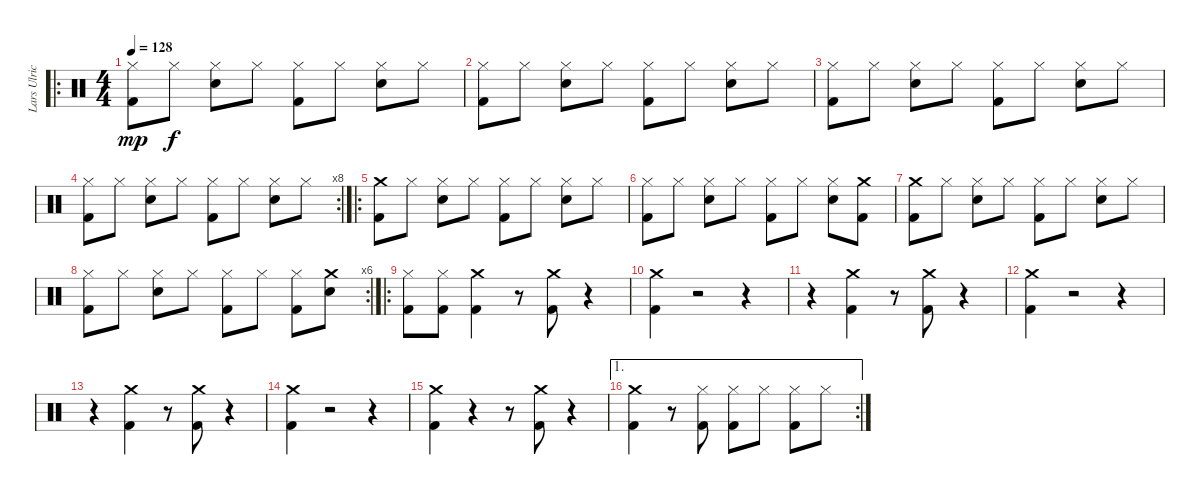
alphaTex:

\track ("Lars Ulrich (Drums)" "Lars Ulric") {instrument percussion}
\staff {score}
\articulation defaults
\ro
\ts (4 4)
\tempo 128
\clef neutral
\ks c
("Kick (hit) 2" "Hi-Hat (closed)").8{dy mp} "Hi-Hat (closed)".8{dy f} ("Snare (hit) 2" "Hi-Hat (closed)").8 "Hi-Hat (closed)".8 ("Kick (hit) 2" "Hi-Hat (closed)").8 "Hi-Hat (closed)".8 ("Snare (hit) 2" "Hi-Hat (closed)").8 "Hi-Hat (closed)".8 |
("Kick (hit) 2" "Hi-Hat (closed)").8 "Hi-Hat (closed)".8 ("Snare (hit) 2" "Hi-Hat (closed)").8 "Hi-Hat (closed)".8 ("Kick (hit) 2" "Hi-Hat (closed)").8 "Hi-Hat (closed)".8 ("Snare (hit) 2" "Hi-Hat (closed)").8 "Hi-Hat (closed)".8 |
("Kick (hit) 2" "Hi-Hat (closed)").8 "Hi-Hat (closed)".8 ("Snare (hit) 2" "Hi-Hat (closed)").8 "Hi-Hat (closed)".8 ("Kick (hit) 2" "Hi-Hat (closed)").8 "Hi-Hat (closed)".8 ("Snare (hit) 2" "Hi-Hat (closed)").8 "Hi-Hat (closed)".8 |
\rc 8
("Kick (hit) 2" "Hi-Hat (closed)").8 "Hi-Hat (closed)".8 ("Snare (hit) 2" "Hi-Hat (closed)").8 "Hi-Hat (closed)".8 ("Kick (hit) 2" "Hi-Hat (closed)").8 "Hi-Hat (closed)".8 ("Snare (hit) 2" "Hi-Hat (closed)").8 "Hi-Hat (closed)".8 |
\ro
("Crash medium (hit)" "Kick (hit) 2").8 "Hi-Hat (closed)".8 ("Snare (hit) 2" "Hi-Hat (closed)").8 "Hi-Hat (closed)".8 ("Kick (hit) 2" "Hi-Hat (closed)").8 "Hi-Hat (closed)".8 ("Snare (hit) 2" "Hi-Hat (closed)").8 "Hi-Hat (closed)".8 |
("Kick (hit) 2" "Hi-Hat (closed)").8 "Hi-Hat (closed)".8 ("Snare (hit) 2" "Hi-Hat (closed)").8 "Hi-Hat (closed)".8 ("Kick (hit) 2" "Hi-Hat (closed)").8 "Hi-Hat (closed)".8 ("Snare (hit) 2" "Hi-Hat (closed)").8 ("Crash medium (hit)" "Kick (hit) 2").8 |
("Crash medium (hit)" "Kick (hit) 2").8 "Hi-Hat (closed)".8 ("Snare (hit) 2" "Hi-Hat (closed)").8 "Hi-Hat (closed)".8 ("Kick (hit) 2" "Hi-Hat (closed)").8 "Hi-Hat (closed)".8 ("Snare (hit) 2" "Hi-Hat (closed)").8 "Hi-Hat (closed)".8 |
\rc 6
("Kick (hit) 2" "Hi-Hat (closed)").8 "Hi-Hat (closed)".8 ("Snare (hit) 2" "Hi-Hat (closed)").8 "Hi-Hat (closed)".8 ("Kick (hit) 2" "Hi-Hat (closed)").8 "Hi-Hat (closed)".8 ("Kick (hit) 2" "Hi-Hat (closed)").8 ("Crash medium (hit)" "Snare (hit) 2").8 |
\ro
("Kick (hit) 2" "Hi-Hat (closed)").8 ("Kick (hit) 2" "Hi-Hat (closed)").8 ("Kick (hit) 2" "Crash medium (hit)").4 r.8 ("Kick (hit) 2" "Crash medium (hit)").8 r.4 |
("Crash medium (hit)" "Kick (hit) 2").4 r.2 r.4 |
r.4 ("Kick (hit) 2" "Crash medium (hit)").4 r.8 ("Kick (hit) 2" "Crash medium (hit)").8 r.4 |
("Crash medium (hit)" "Kick (hit) 2").4 r.2 r.4 |
r.4 ("Kick (hit) 2" "Crash medium (hit)").4 r.8 ("Kick (hit) 2" "Crash medium (hit)").8 r.4 |
("Kick (hit) 2" "Crash medium (hit)").4 r.2 r.4 |
("Kick (hit) 2" "Crash medium (hit)").4 r.4 r.8 ("Kick (hit) 2" "Crash medium (hit)").8 r.4 |
\ae 1
\rc 2
("Crash medium (hit)" "Kick (hit) 2").4 r.8 ("Hi-Hat (closed)" "Kick (hit) 2").8 ("Hi-Hat (closed)" "Kick (hit) 2").8 "Hi-Hat (closed)".8 ("Hi-Hat (closed)" "Kick (hit) 2").8 "Hi-Hat (closed)".8
